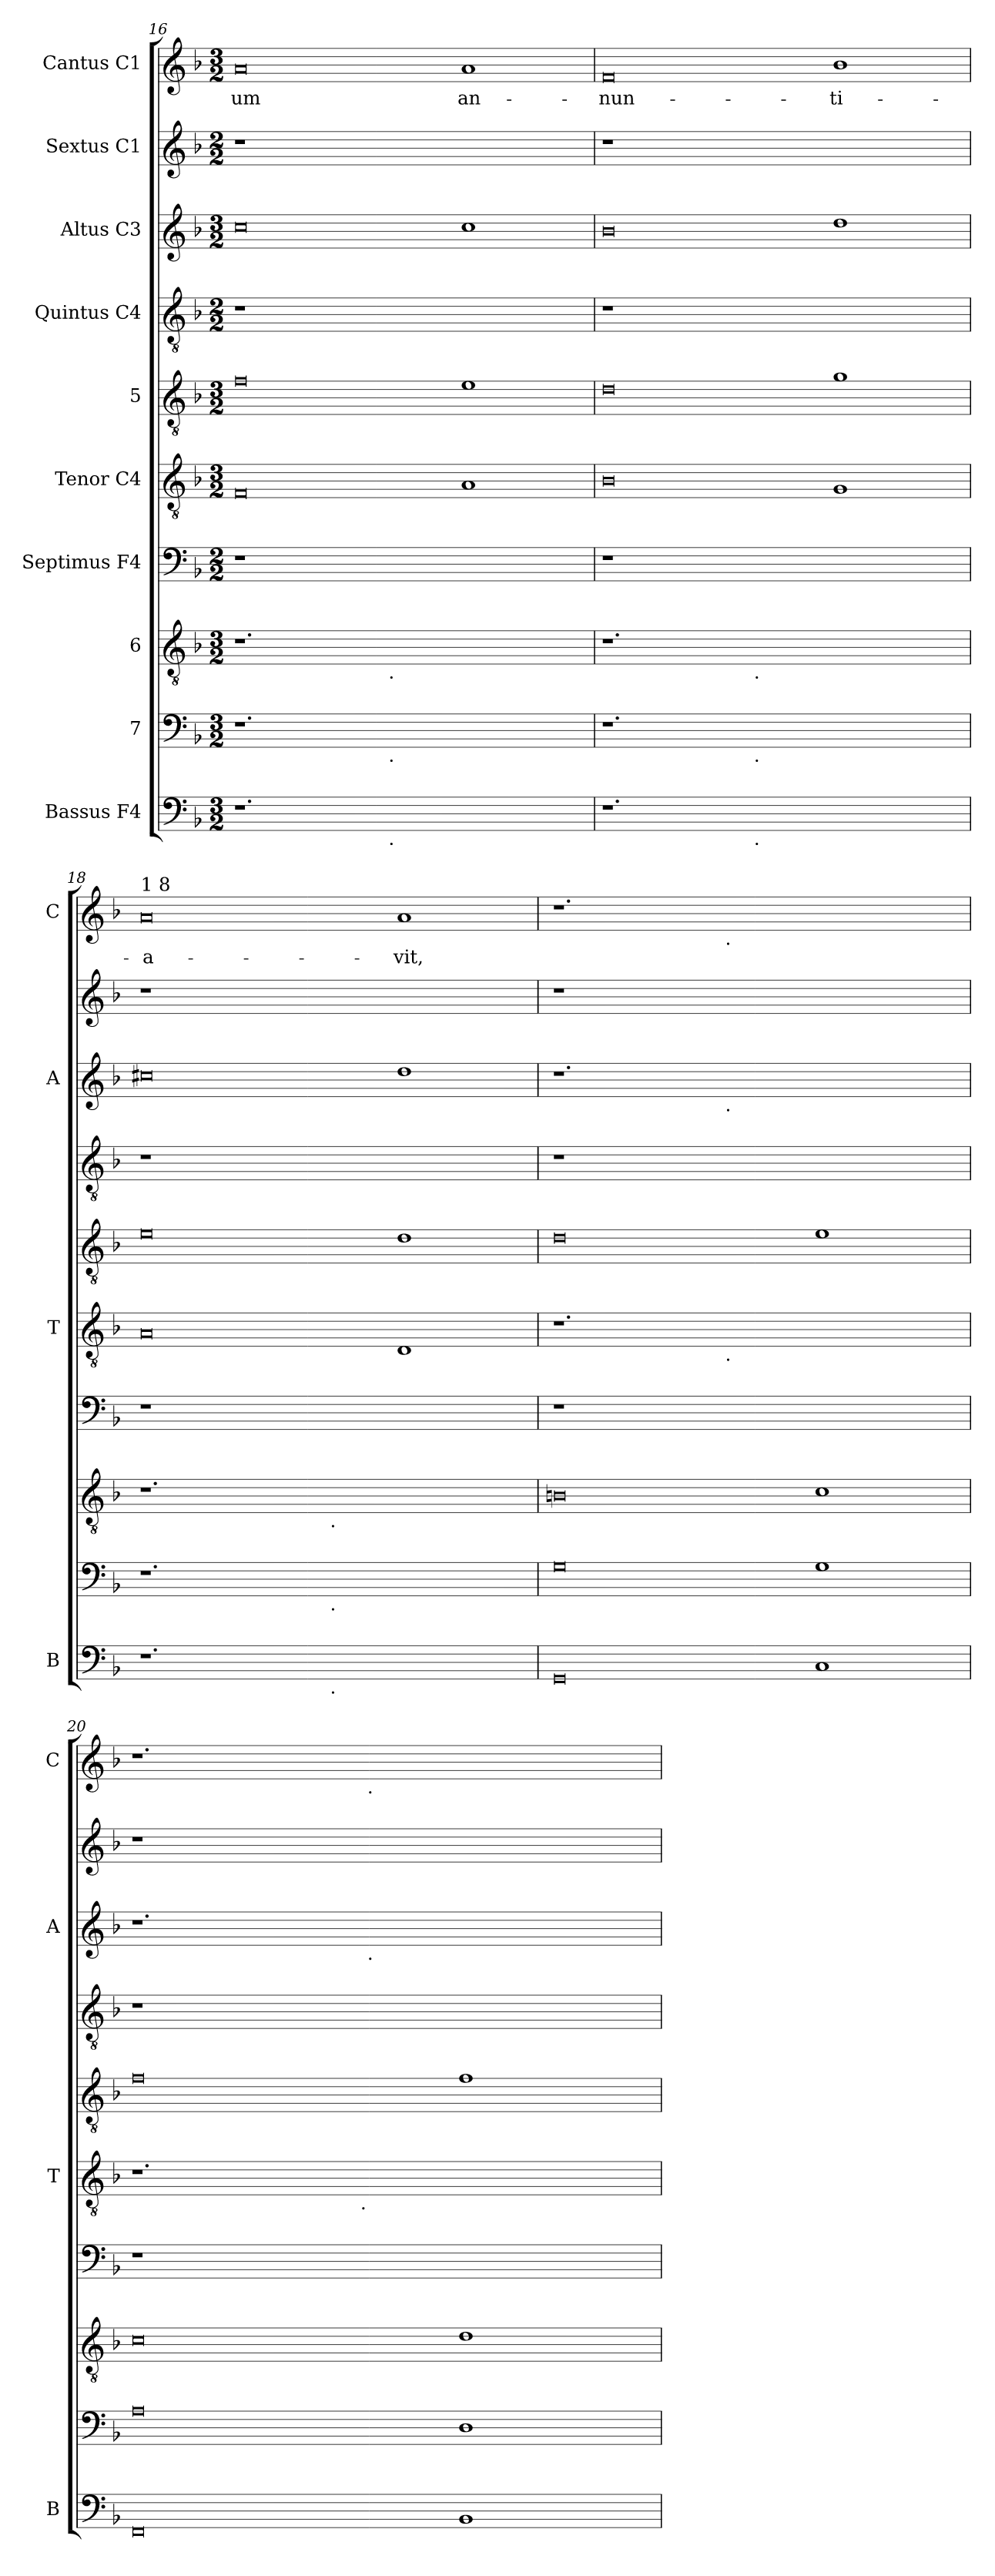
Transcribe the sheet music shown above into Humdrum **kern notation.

**kern	**kern	**kern	**kern	**kern	**kern	**kern	**kern	**kern	**kern	**text
*part10	*part9	*part8	*part7	*part6	*part5	*part4	*part3	*part2	*part1	*part1
*staff10	*staff9	*staff8	*staff7	*staff6	*staff5	*staff4	*staff3	*staff2	*staff1	*staff1
*I"Bassus F4	*I"7	*I"6	*I"Septimus F4	*I"Tenor C4	*I"5	*I"Quintus C4	*I"Altus C3	*I"Sextus C1	*I"Cantus C1	*
*I'B	*	*	*	*I'T	*	*	*I'A	*	*I'C	*
*clefF4	*clefF4	*clefGv2	*clefF4	*clefGv2	*clefGv2	*clefGv2	*clefG2	*clefG2	*clefG2	*
*ITrd7c12	*	*	*	*	*	*	*	*	*	*
*k[b-]	*k[b-]	*k[b-]	*k[b-]	*k[b-]	*k[b-]	*k[b-]	*k[b-]	*k[b-]	*k[b-]	*
*F:	*F:	*F:	*F:	*F:	*F:	*F:	*F:	*F:	*F:	*
*M3/2	*M3/2	*M3/2	*M2/2	*M3/2	*M3/2	*M2/2	*M3/2	*M2/2	*M3/2	*
=16	=16	=16	=16	=16	=16	=16	=16	=16	=16	=16
!	!	!	!	!	!	!	!	!	!	!LO:LY:b
*^	*^	*^	*	*	*	*	*	*	*	*
1.r	1ryy	1.r	1ryy	1.r	1ryy	1r	0F	0f	1r	0cc	1r	0a	-um
.	4...ryy	.	4...ryy	.	4...ryy	0ryy	.	.	0ryy	.	0ryy	.	.
!	!	!	!	!	!LO:TX:b:t=.	!	!	!	!	!	!	!	!
!	!	!	!LO:TX:b:t=.	!	!	!	!	!	!	!	!	!	!
!	!LO:TX:b:t=.	!	!	!	!	!	!	!	!	!	!	!	!
.	1ryy	.	1ryy	.	1ryy	.	.	.	.	.	.	.	.
1.ryy	.	1.ryy	.	1.ryy	.	.	.	.	.	.	.	.	.
!	!	!	!	!	!	!	!	!	!	!	!	!	!LO:LY:b
.	.	.	.	.	.	.	1A	1e	.	1cc	.	1a	an-
.	2ryy	.	2ryy	.	2ryy	.	.	.	.	.	.	.	.
.	32ryy	.	32ryy	.	32ryy	.	.	.	.	.	.	.	.
=17	=17	=17	=17	=17	=17	=17	=17	=17	=17	=17	=17	=17	=17
!	!	!	!	!	!	!	!	!	!	!	!	!	!LO:LY:b
1.r	1ryy	1.r	1ryy	1.r	1ryy	1r	0B-	0d	1r	0b-	1r	0f	-nun-
.	4..ryy	.	4..ryy	.	4..ryy	0ryy	.	.	0ryy	.	0ryy	.	.
!	!	!	!	!	!LO:TX:b:t=.	!	!	!	!	!	!	!	!
!	!	!	!LO:TX:b:t=.	!	!	!	!	!	!	!	!	!	!
!	!LO:TX:b:t=.	!	!	!	!	!	!	!	!	!	!	!	!
.	1ryy	.	1ryy	.	1ryy	.	.	.	.	.	.	.	.
1.ryy	.	1.ryy	.	1.ryy	.	.	.	.	.	.	.	.	.
!	!	!	!	!	!	!	!	!	!	!	!	!	!LO:LY:b
.	.	.	.	.	.	.	1G	1g	.	1dd	.	1b-	-ti-
.	2ryy	.	2ryy	.	2ryy	.	.	.	.	.	.	.	.
.	16ryy	.	16ryy	.	16ryy	.	.	.	.	.	.	.	.
!!LO:LB:g=z
=18	=18	=18	=18	=18	=18	=18	=18	=18	=18	=18	=18	=18	=18
!	!	!	!	!	!	!	!	!	!	!	!	!LO:TX:a:t=1 8	!
!LO:TX:a:t=1 8	!	!	!	!	!	!	!	!	!	!	!	!	!
!	!	!	!	!	!	!	!	!	!	!	!	!	!LO:LY:b
*v	*v	*	*	*v	*v	*	*	*	*	*	*	*	*
*	*v	*v	*	*	*	*	*	*	*	*	*
1.r	1.r	1.r	1r	0A	0e	1r	0cc#X	1r	0a	-a-
.	.	.	0ryy	.	.	0ryy	.	0ryy	.	.
32ryy	32ryy	32ryy	.	.	.	.	.	.	.	.
!	!	!LO:TX:b:t=.	!	!	!	!	!	!	!	!
!	!LO:TX:b:t=.	!	!	!	!	!	!	!	!	!
!LO:TX:b:t=.	!	!	!	!	!	!	!	!	!	!
1ryy	1ryy	1ryy	.	.	.	.	.	.	.	.
!	!	!	!	!	!	!	!	!	!	!LO:LY:b
.	.	.	.	1D	1d	.	1dd	.	1a	-vit,
4...ryy	4...ryy	4...ryy	.	.	.	.	.	.	.	.
=19	=19	=19	=19	=19	=19	=19	=19	=19	=19	=19
*	*	*	*	*^	*	*	*^	*	*^	*
0GGG	0G	0Bn	1r	1.r	1ryy	0d	1r	1.r	1ryy	1r	1.r	1ryy	.
.	.	.	0ryy	.	4..ryy	.	0ryy	.	4..ryy	0ryy	.	4..ryy	.
!	!	!	!	!	!	!	!	!	!	!	!	!LO:TX:b:t=.	!
!	!	!	!	!	!	!	!	!	!LO:TX:b:t=.	!	!	!	!
!	!	!	!	!	!LO:TX:b:t=.	!	!	!	!	!	!	!	!
.	.	.	.	.	1ryy	.	.	.	1ryy	.	.	1ryy	.
.	.	.	.	1.ryy	.	.	.	1.ryy	.	.	1.ryy	.	.
1CC	1G	1c	.	.	.	1e	.	.	.	.	.	.	.
.	.	.	.	.	2ryy	.	.	.	2ryy	.	.	2ryy	.
.	.	.	.	.	16ryy	.	.	.	16ryy	.	.	16ryy	.
=20	=20	=20	=20	=20	=20	=20	=20	=20	=20	=20	=20	=20	=20
0FFF	0A	0c	1r	1.r	3%2ryy	0f	1r	1.r	1ryy	1r	1.r	1ryy	.
.	.	.	.	.	3%2ryy	.	.	.	.	.	.	.	.
.	.	.	0ryy	.	.	.	0ryy	.	4..ryy	0ryy	.	4..ryy	.
.	.	.	.	.	12ryy	.	.	.	.	.	.	.	.
.	.	.	.	.	96ryy	.	.	.	.	.	.	.	.
!	!	!	!	!	!LO:TX:b:t=.	!	!	!	!	!	!	!	!
.	.	.	.	.	3%2ryy	.	.	.	.	.	.	.	.
!	!	!	!	!	!	!	!	!	!	!	!	!LO:TX:b:t=.	!
!	!	!	!	!	!	!	!	!	!LO:TX:b:t=.	!	!	!	!
.	.	.	.	.	.	.	.	.	1ryy	.	.	1ryy	.
.	.	.	.	1.ryy	.	.	.	1.ryy	.	.	1.ryy	.	.
1BBB-	1D	1d	.	.	.	1f	.	.	.	.	.	.	.
.	.	.	.	.	3%2ryy	.	.	.	.	.	.	.	.
.	.	.	.	.	.	.	.	.	2ryy	.	.	2ryy	.
.	.	.	.	.	6ryy	.	.	.	.	.	.	.	.
.	.	.	.	.	24..ryy	.	.	.	.	.	.	.	.
.	.	.	.	.	.	.	.	.	16ryy	.	.	16ryy	.
*	*	*	*	*v	*v	*	*	*v	*v	*	*v	*v	*
=	=	=	=	=	=	=	=	=	=	=
*-	*-	*-	*-	*-	*-	*-	*-	*-	*-	*-
